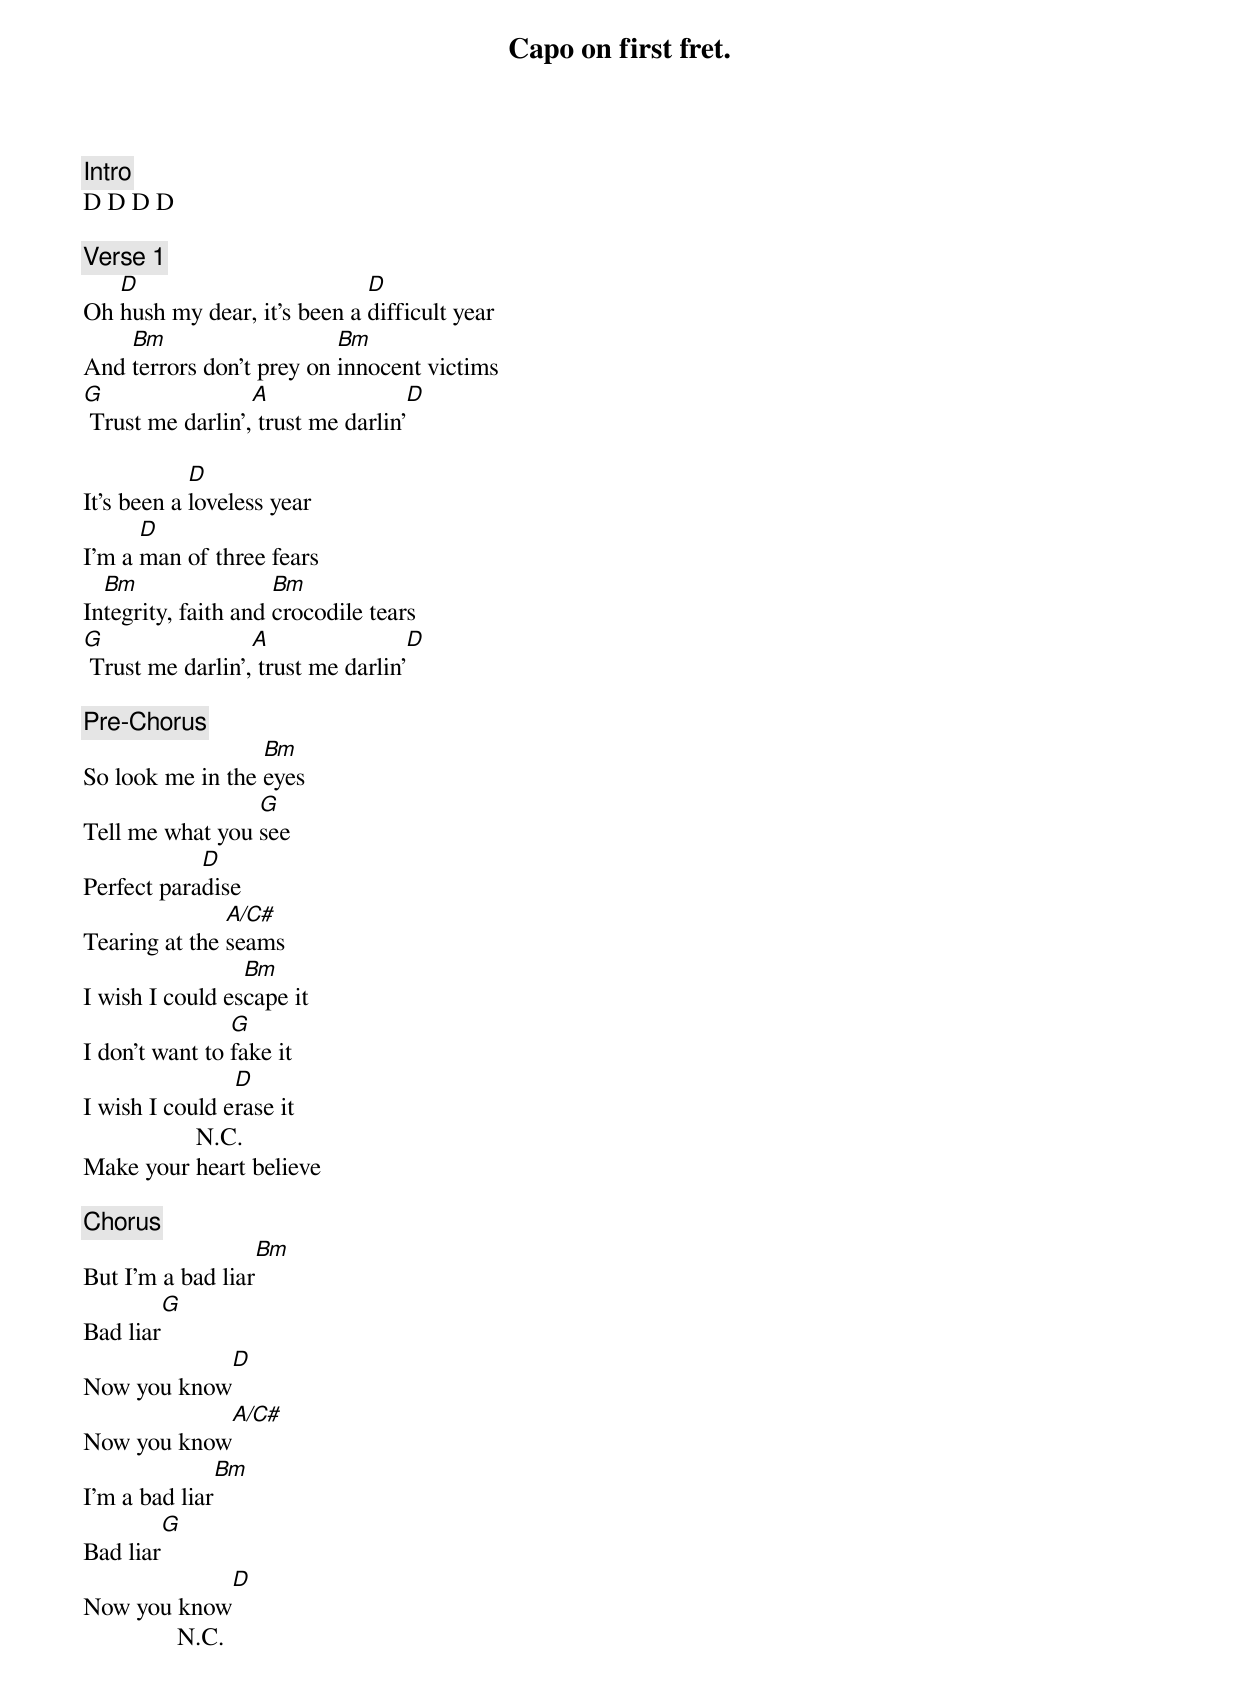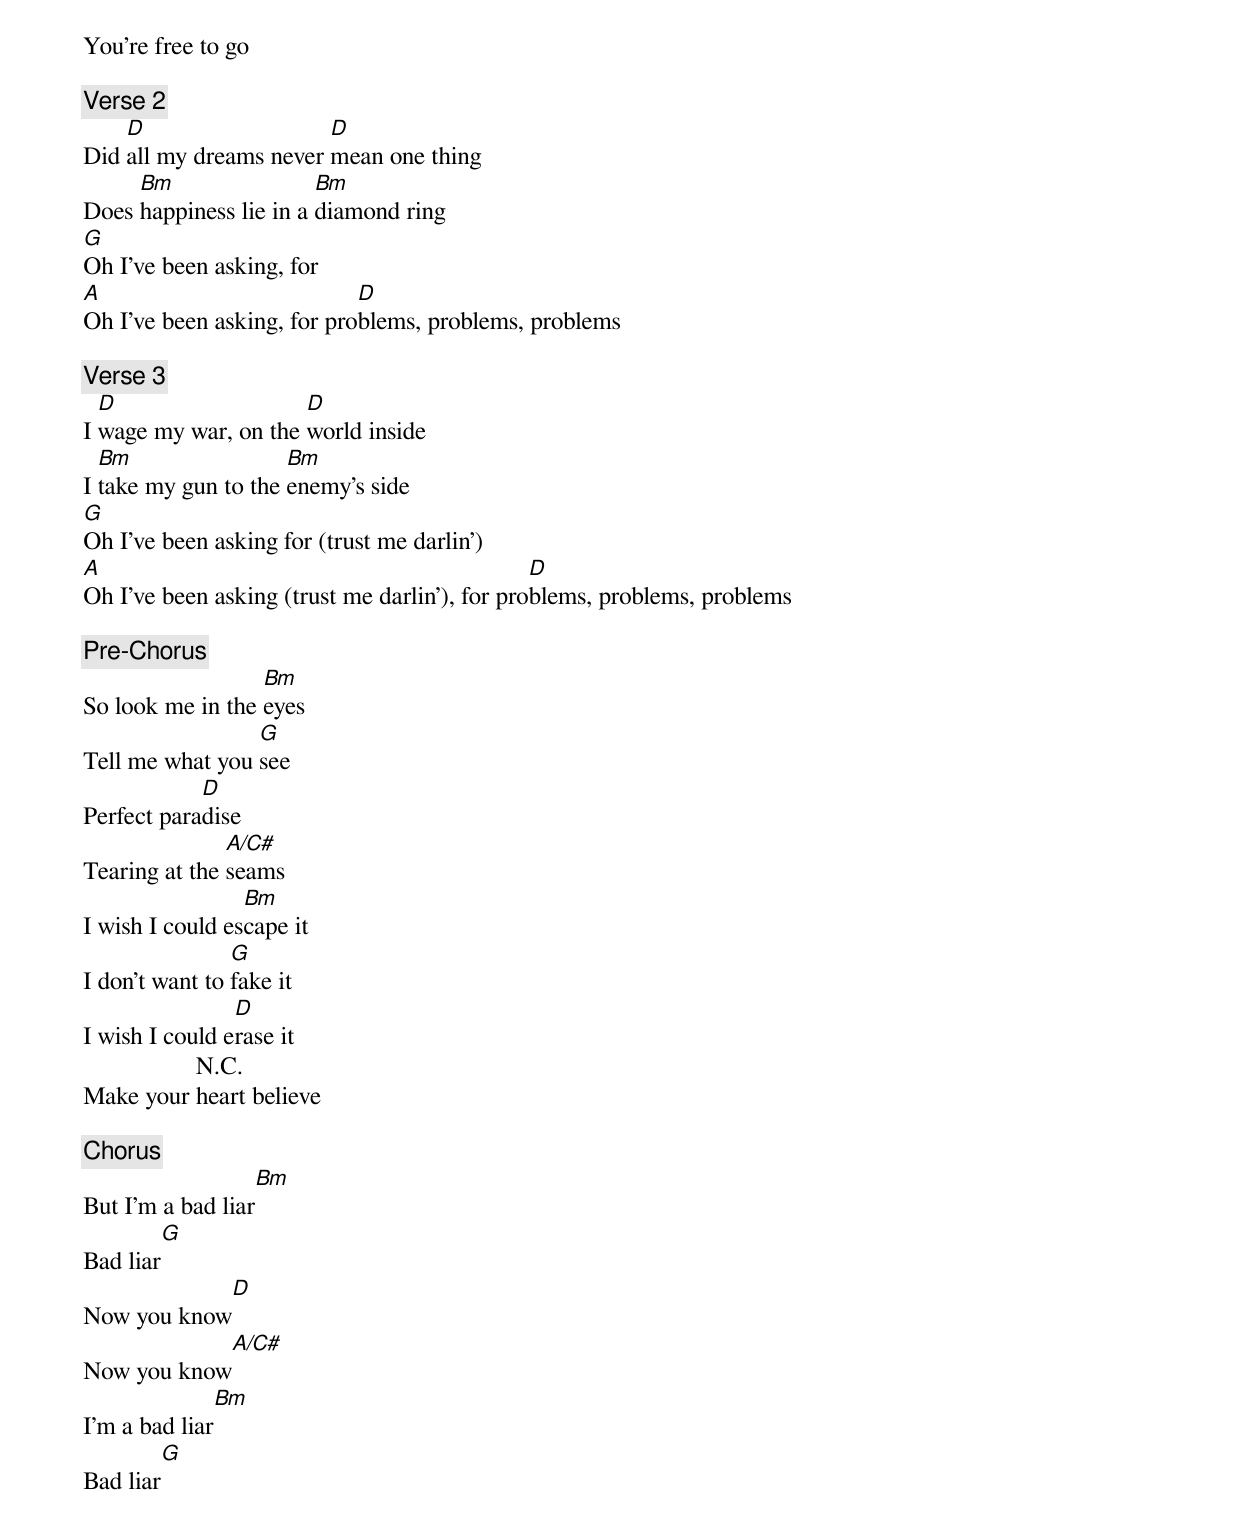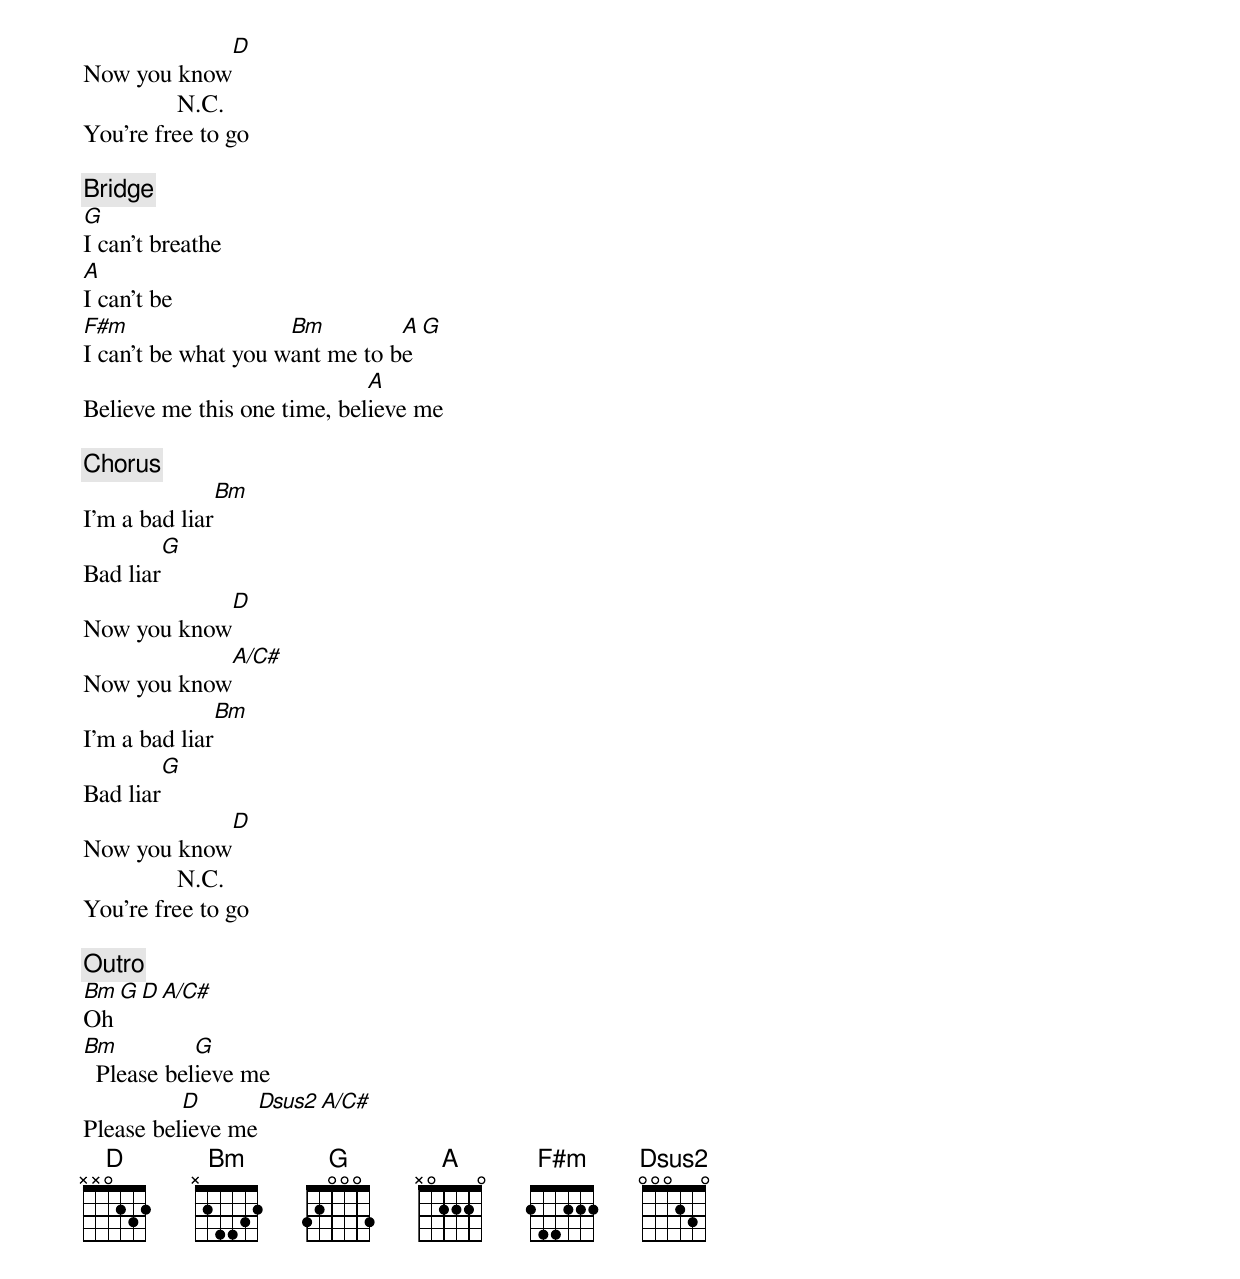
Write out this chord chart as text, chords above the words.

Capo on first fret.

[Intro]
D D D D

[Verse 1]
   D                         D
Oh hush my dear, it's been a difficult year
    Bm                    Bm
And terrors don't prey on innocent victims
G                 A                D
 Trust me darlin', trust me darlin'

            D
It's been a loveless year
      D
I'm a man of three fears
  Bm                 Bm
Integrity, faith and crocodile tears
G                 A                D
 Trust me darlin', trust me darlin'

[Pre-Chorus]
                  Bm
So look me in the eyes
                 G
Tell me what you see
            D
Perfect paradise
               A/C#
Tearing at the seams
                 Bm
I wish I could escape it
                G
I don't want to fake it
                D
I wish I could erase it
                  N.C.
Make your heart believe

[Chorus]
                  Bm
But I'm a bad liar
        G
Bad liar
            D
Now you know
            A/C#
Now you know
              Bm
I'm a bad liar
        G
Bad liar
            D
Now you know
               N.C.
You're free to go

[Verse 2]
    D                   D
Did all my dreams never mean one thing
     Bm                 Bm
Does happiness lie in a diamond ring
G
Oh I've been asking, for
A                           D
Oh I've been asking, for problems, problems, problems

[Verse 3]
  D                   D
I wage my war, on the world inside
  Bm                 Bm
I take my gun to the enemy's side
G
Oh I've been asking for (trust me darlin')
A                                              D
Oh I've been asking (trust me darlin'), for problems, problems, problems

[Pre-Chorus]
                  Bm
So look me in the eyes
                 G
Tell me what you see
            D
Perfect paradise
               A/C#
Tearing at the seams
                 Bm
I wish I could escape it
                G
I don't want to fake it
                D
I wish I could erase it
                  N.C.
Make your heart believe

[Chorus]
                  Bm
But I'm a bad liar
        G
Bad liar
            D
Now you know
            A/C#
Now you know
              Bm
I'm a bad liar
        G
Bad liar
            D
Now you know
               N.C.
You're free to go

[Bridge]
G
I can't breathe
A
I can't be
F#m                  Bm         A  G
I can't be what you want me to be
                             A
Believe me this one time, believe me

[Chorus]
              Bm
I'm a bad liar
        G
Bad liar
            D
Now you know
            A/C#
Now you know
              Bm
I'm a bad liar
        G
Bad liar
            D
Now you know
               N.C.
You're free to go

[Outro]
Bm  G  D  A/C#
Oh
Bm          G
  Please believe me
          D        Dsus2  A/C#
Please believe me
